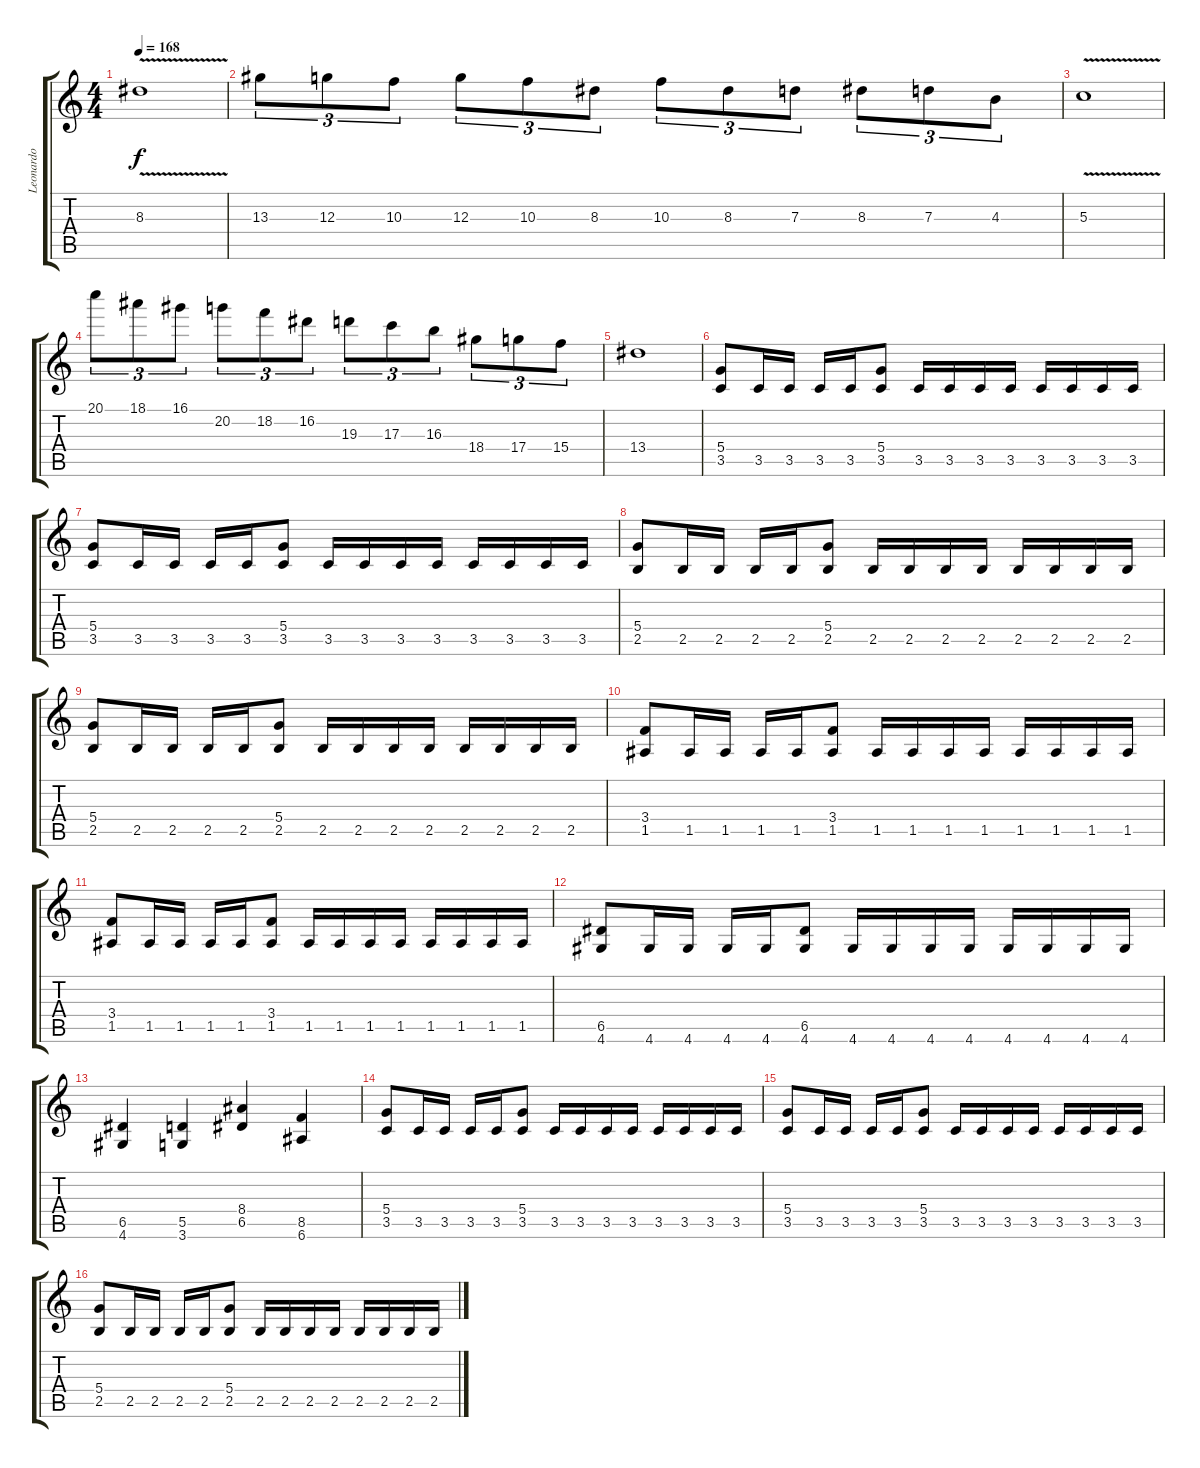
\track ("Leonardo" "Leonardo") {instrument distortionguitar}
\staff {score tabs}
\tuning (E4 B3 G3 D3 A2 E2) {hide}
\ts (4 4)
\tempo 168
\clef g2
\ks c
8.3{v}.1{dy f} |
13.3.8{tu (3 2)} 12.3.8{tu (3 2)} 10.3.8{tu (3 2)} 12.3.8{tu (3 2)} 10.3.8{tu (3 2)} 8.3.8{tu (3 2)} 10.3.8{tu (3 2)} 8.3.8{tu (3 2)} 7.3.8{tu (3 2)} 8.3.8{tu (3 2)} 7.3.8{tu (3 2)} 4.3.8{tu (3 2)} |
5.3{v}.1 |
20.1.8{tu (3 2)} 18.1.8{tu (3 2)} 16.1.8{tu (3 2)} 20.2.8{tu (3 2)} 18.2.8{tu (3 2)} 16.2.8{tu (3 2)} 19.3.8{tu (3 2)} 17.3.8{tu (3 2)} 16.3.8{tu (3 2)} 18.4.8{tu (3 2)} 17.4.8{tu (3 2)} 15.4.8{tu (3 2)} |
13.4.1 |
(5.4 3.5).8 3.5.16 3.5.16 3.5.16 3.5.16 (5.4 3.5).8 3.5.16 3.5.16 3.5.16 3.5.16 3.5.16 3.5.16 3.5.16 3.5.16 |
(5.4 3.5).8 3.5.16 3.5.16 3.5.16 3.5.16 (5.4 3.5).8 3.5.16 3.5.16 3.5.16 3.5.16 3.5.16 3.5.16 3.5.16 3.5.16 |
(5.4 2.5).8 2.5.16 2.5.16 2.5.16 2.5.16 (5.4 2.5).8 2.5.16 2.5.16 2.5.16 2.5.16 2.5.16 2.5.16 2.5.16 2.5.16 |
(5.4 2.5).8 2.5.16 2.5.16 2.5.16 2.5.16 (5.4 2.5).8 2.5.16 2.5.16 2.5.16 2.5.16 2.5.16 2.5.16 2.5.16 2.5.16 |
(3.4 1.5).8 1.5.16 1.5.16 1.5.16 1.5.16 (3.4 1.5).8 1.5.16 1.5.16 1.5.16 1.5.16 1.5.16 1.5.16 1.5.16 1.5.16 |
(3.4 1.5).8 1.5.16 1.5.16 1.5.16 1.5.16 (3.4 1.5).8 1.5.16 1.5.16 1.5.16 1.5.16 1.5.16 1.5.16 1.5.16 1.5.16 |
(6.5 4.6).8 4.6.16 4.6.16 4.6.16 4.6.16 (6.5 4.6).8 4.6.16 4.6.16 4.6.16 4.6.16 4.6.16 4.6.16 4.6.16 4.6.16 |
(6.5 4.6).4 (5.5 3.6).4 (8.4 6.5).4 (8.5 6.6).4 |
(5.4 3.5).8 3.5.16 3.5.16 3.5.16 3.5.16 (5.4 3.5).8 3.5.16 3.5.16 3.5.16 3.5.16 3.5.16 3.5.16 3.5.16 3.5.16 |
(5.4 3.5).8 3.5.16 3.5.16 3.5.16 3.5.16 (5.4 3.5).8 3.5.16 3.5.16 3.5.16 3.5.16 3.5.16 3.5.16 3.5.16 3.5.16 |
(5.4 2.5).8 2.5.16 2.5.16 2.5.16 2.5.16 (5.4 2.5).8 2.5.16 2.5.16 2.5.16 2.5.16 2.5.16 2.5.16 2.5.16 2.5.16
